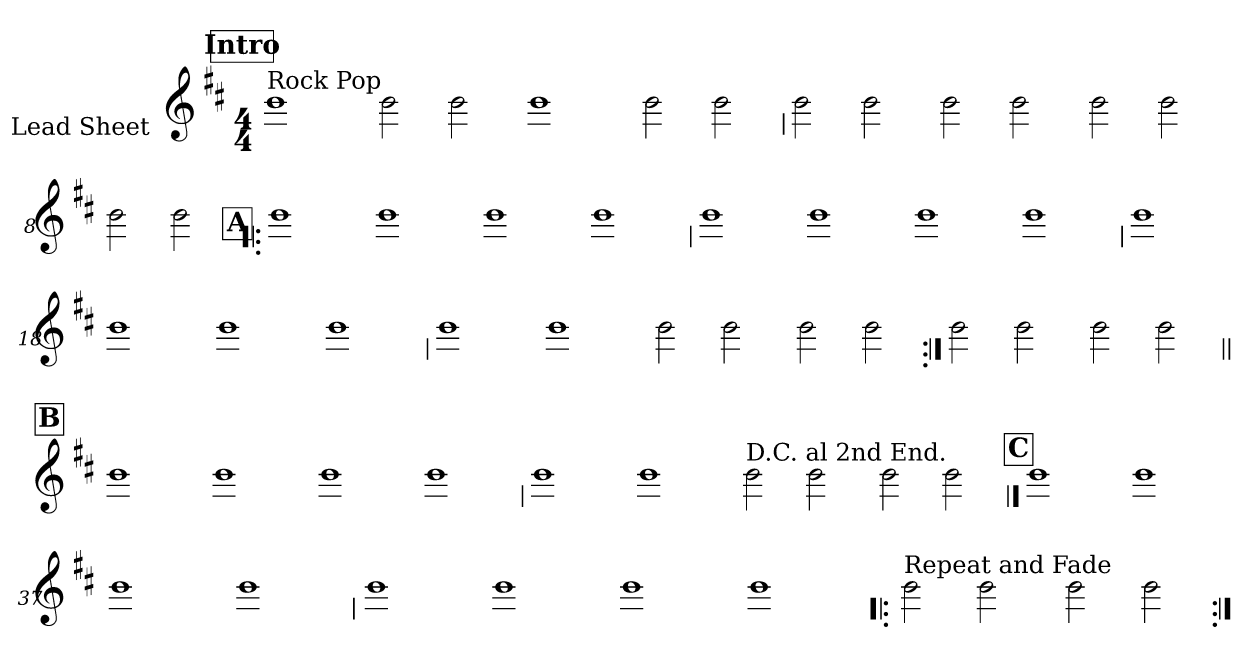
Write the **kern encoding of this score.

**kern
*part1
*staff1
*I"Lead Sheet
*stria0
*clefG2
*k[f#c#]
*D:
*M4/4
*MM98
!!LO:REH:place=s1:a:t=Intro
=1||
!LO:TX:a:t=Rock Pop
1b
=2-
2b
2b
=3-
1b
=4-
2b
2b
!!LO:LB:g=z
=5
2b
2b
=6-
2b
2b
=7-
2b
2b
=8-
2b
2b
!!LO:LB:g=z
!!LO:REH:place=s1:a:t=A
=9!|:
1b
=10-
1b
=11-
1b
=12-
1b
!!LO:LB:g=z
=13
1b
=14-
1b
=15-
1b
=16-
1b
!!LO:LB:g=z
=17
1b
=18-
1b
=19-
1b
=20-
1b
!!LO:LB:g=z
=21
1b
=22-
1b
=23-
2b
2b
=24-
2b
2b
!!LO:LB:g=z
=25:|!
2b
2b
=26-
2b
2b
!!LO:LB:g=z
!!LO:REH:place=s1:a:t=B
=27||
1b
=28-
1b
=29-
1b
=30-
1b
!!LO:LB:g=z
=31
1b
=32-
1b
=33-
!LO:TX:a:t=D.C. al 2nd End.
2b
2b
=34-
2b
2b
!!LO:LB:g=z
!!LO:REH:place=s1:a:t=C
==35
1b
=36-
1b
=37-
1b
=38-
1b
!!LO:LB:g=z
=39
1b
=40-
1b
=41-
1b
=42-
1b
!!LO:LB:g=z
=43!|:
!LO:TX:a:t=Repeat and Fade
2b
2b
=44-
2b
2b
=:|!
*-
